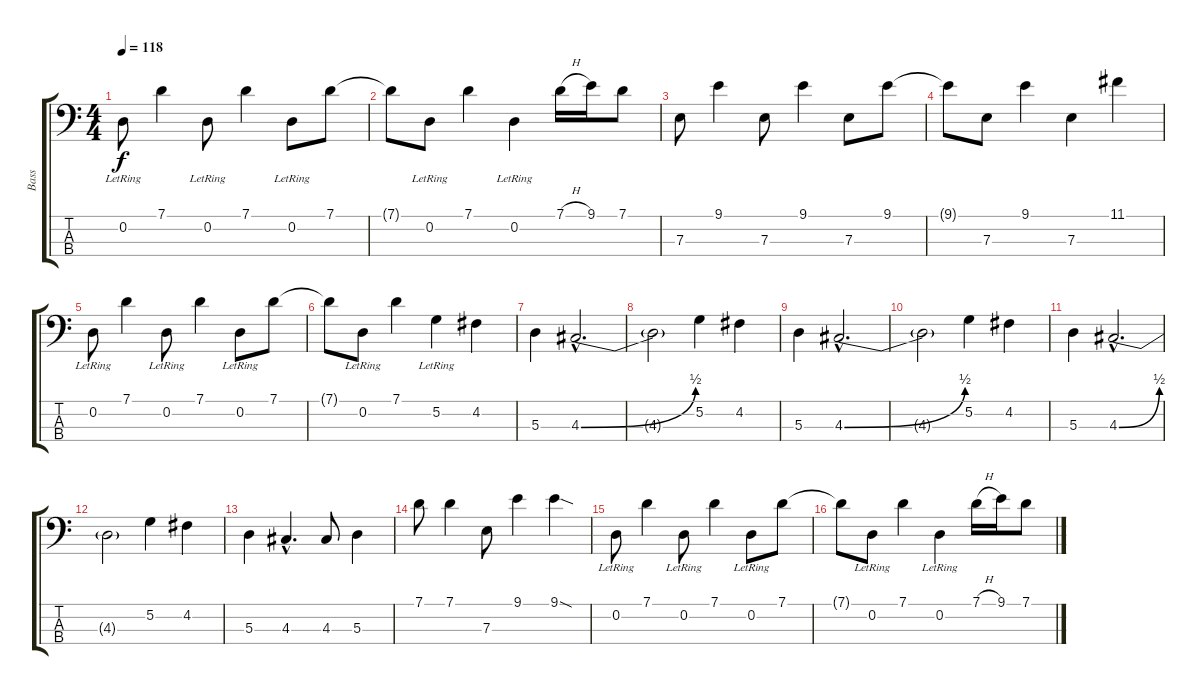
\track ("Bass" "Bass") {instrument electricbassfinger}
\staff {score tabs}
\tuning (G2 D2 A1 D1) {hide}
\ts (4 4)
\tempo 118
\clef f4
\ks c
0.2{lr}.8{dy f} 7.1.4 0.2{lr}.8 7.1.4 0.2{lr}.8 7.1.8 |
7.1{t}.8 0.2{lr}.8 7.1.4 0.2{lr}.4 7.1{h}.16 9.1.16 7.1.8 |
7.3.8 9.1.4 7.3.8 9.1.4 7.3.8 9.1.8 |
9.1{t}.8 7.3.8 9.1.4 7.3.4 11.1.4 |
0.2{lr}.8 7.1.4 0.2{lr}.8 7.1.4 0.2{lr}.8 7.1.8 |
7.1{t}.8 0.2{lr}.8 7.1.4 5.2{lr}.4 4.2.4 |
5.3.4 4.3{be (bend 0 0 60 2) hac}.2{d} |
4.3{t}.2 5.2.4 4.2.4 |
5.3.4 4.3{be (bend 0 0 60 2) hac}.2{d} |
4.3{t}.2 5.2.4 4.2.4 |
5.3.4 4.3{be (bend 0 0 60 2) hac}.2{d} |
4.3{t}.2 5.2.4 4.2.4 |
5.3.4 4.3{hac}.4{d} 4.3.8 5.3.4 |
7.1.8 7.1.4 7.3.8 9.1.4 9.1{sod}.4 |
0.2{lr}.8 7.1.4 0.2{lr}.8 7.1.4 0.2{lr}.8 7.1.8 |
7.1{t}.8 0.2{lr}.8 7.1.4 0.2{lr}.4 7.1{h}.16 9.1.16 7.1.8
